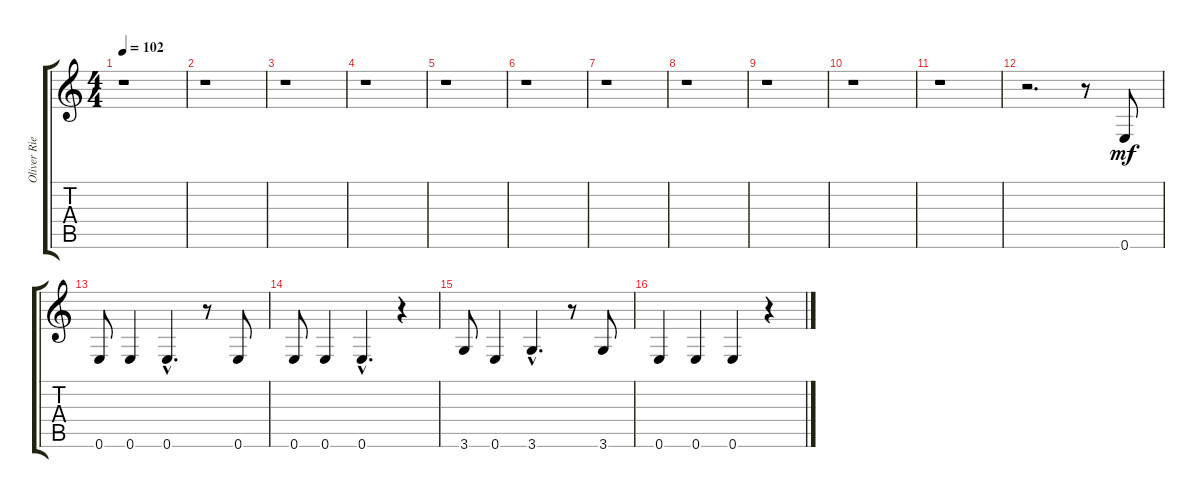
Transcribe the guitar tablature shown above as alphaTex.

\track ("Oliver Riedel" "Oliver Rie") {instrument electricbassfinger}
\staff {score tabs}
\tuning (E4 B3 G3 D3 A2 E2) {hide}
\ts (4 4)
\tempo 102
\clef g2
\ks c
r.1{dy mf instrument electricbassfinger} |
r.1 |
r.1 |
r.1 |
r.1 |
r.1 |
r.1 |
r.1 |
r.1 |
r.1 |
r.1 |
r.2{d} r.8 0.6.8 |
0.6.8 0.6.4 0.6{hac}.4{d} r.8 0.6.8 |
0.6.8 0.6.4 0.6{hac}.4{d} r.4 |
3.6.8 0.6.4 3.6{hac}.4{d} r.8 3.6.8 |
0.6.4 0.6.4 0.6.4 r.4
